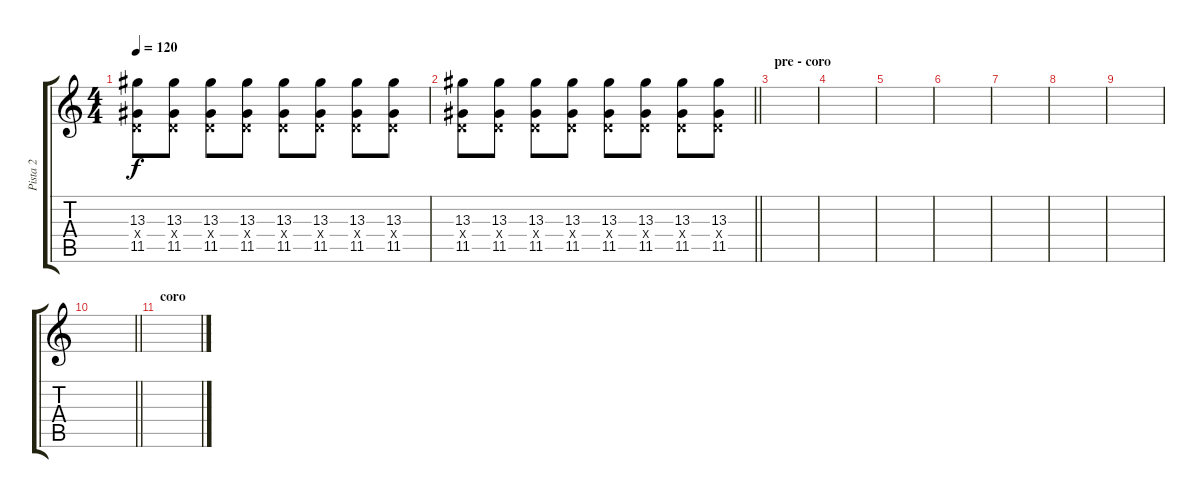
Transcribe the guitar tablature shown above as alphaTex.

\track ("Pista 2" "Pista 2") {instrument overdrivenguitar}
\staff {score tabs}
\tuning (E4 B3 G3 D3 A2 E2) {hide}
\ts (4 4)
\tempo 120
\clef g2
\ks c
(13.3 0.4{x} 11.5).8{dy f} (13.3 0.4{x} 11.5).8 (13.3 0.4{x} 11.5).8 (13.3 0.4{x} 11.5).8 (13.3 0.4{x} 11.5).8 (13.3 0.4{x} 11.5).8 (13.3 0.4{x} 11.5).8 (13.3 0.4{x} 11.5).8 |
\barLineRight lightlight
(13.3 0.4{x} 11.5).8 (13.3 0.4{x} 11.5).8 (13.3 0.4{x} 11.5).8 (13.3 0.4{x} 11.5).8 (13.3 0.4{x} 11.5).8 (13.3 0.4{x} 11.5).8 (13.3 0.4{x} 11.5).8 (13.3 0.4{x} 11.5).8 |
\section ("" "pre - coro")
|
|
|
|
|
|
|
\barLineRight lightlight
|
\section ("" "coro")
